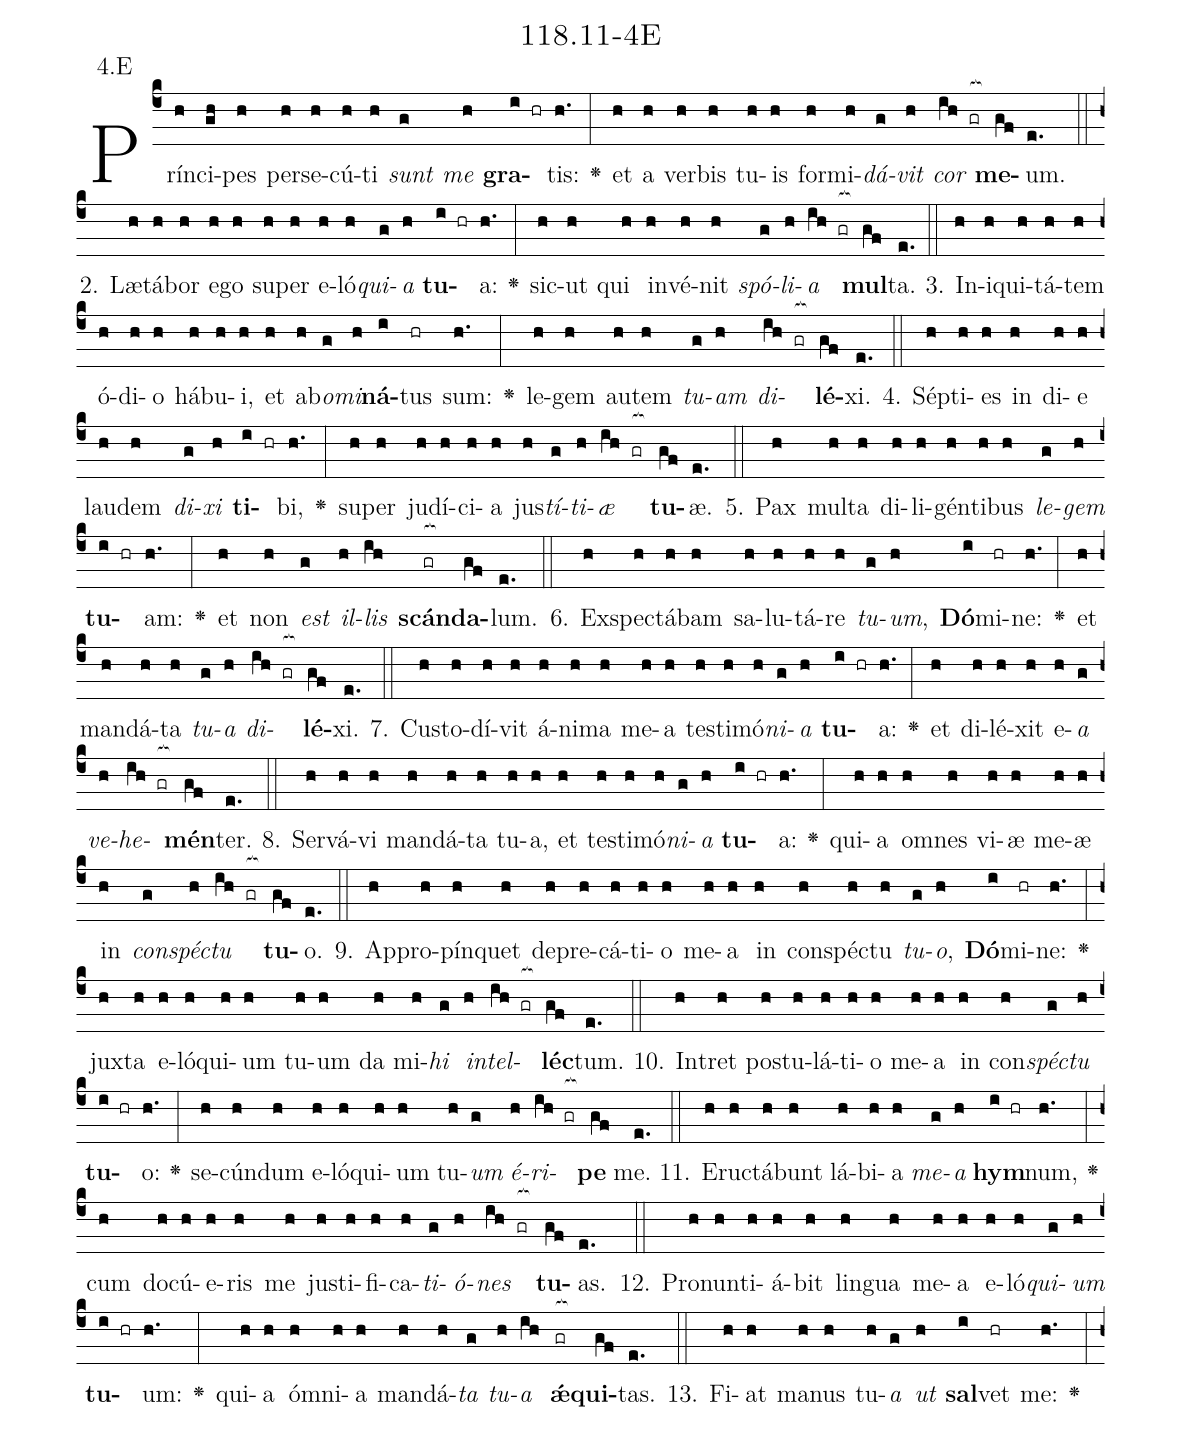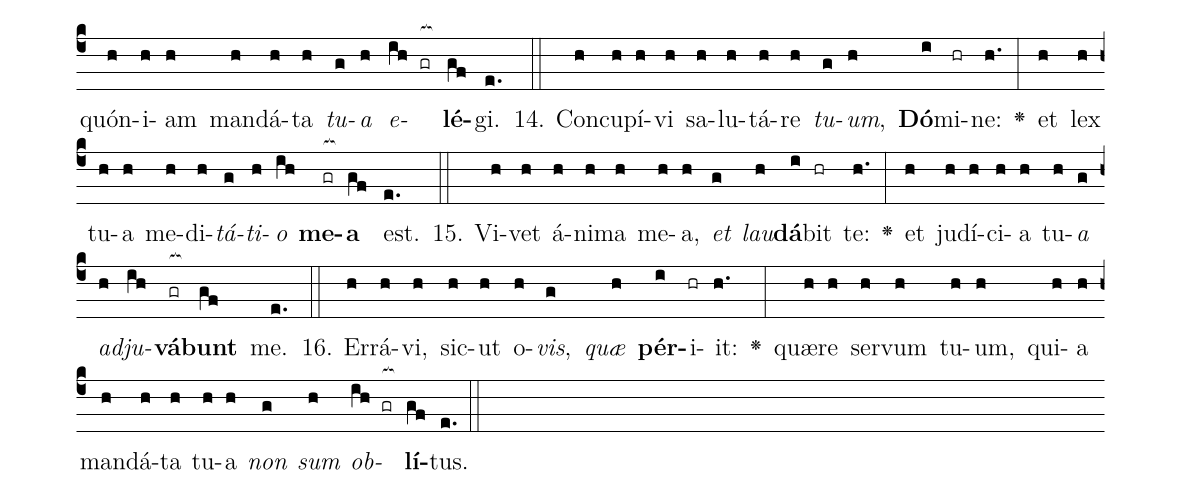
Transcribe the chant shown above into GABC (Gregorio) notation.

name: 118.11-4E;
annotation: 4.E;
%%
(c4)Prín(h)ci(gh)pes(h) per(h)se(h)cú(h)ti(h) <i>sunt</i>(g) <i>me</i>(h) <b>gra</b>(i hr)tis:(h.) <v>\greheightstar</v>(:) et(h) a(h) ver(h)bis(h) tu(h)is(h) for(h)mi(h)<i>dá</i>(g)<i>vit</i>(h) <i>cor</i>(ih gr[ocb:1{]) <b>me</b>(gf[ocb:0}])um.(e.) (::)
2. Læ(h)tá(h)bor(h) e(h)go(h) su(h)per(h) e(h)ló(h)<i>qui</i>(g)<i>a</i>(h) <b>tu</b>(i hr)a:(h.) <v>\greheightstar</v>(:) sic(h)ut(h) qui(h) in(h)vé(h)nit(h) <i>spó</i>(g)<i>li</i>(h)<i>a</i>(ih gr[ocb:1{]) <b>mul</b>(gf[ocb:0}])ta.(e.) (::)
3. In(h)i(h)qui(h)tá(h)tem(h) ó(h)di(h)o(h) há(h)bu(h)i,(h) et(h) ab(h)<i>o</i>(g)<i>mi</i>(h)<b>ná</b>(i)tus(hr) sum:(h.) <v>\greheightstar</v>(:) le(h)gem(h) au(h)tem(h) <i>tu</i>(g)<i>am</i>(h) <i>di</i>(ih gr[ocb:1{])<b>lé</b>(gf[ocb:0}])xi.(e.) (::)
4. Sép(h)ti(h)es(h) in(h) di(h)e(h) lau(h)dem(h) <i>di</i>(g)<i>xi</i>(h) <b>ti</b>(i hr)bi,(h.) <v>\greheightstar</v>(:) su(h)per(h) ju(h)dí(h)ci(h)a(h) jus(h)<i>tí</i>(g)<i>ti</i>(h)<i>æ</i>(ih gr[ocb:1{]) <b>tu</b>(gf[ocb:0}])æ.(e.) (::)
5. Pax(h) mul(h)ta(h) di(h)li(h)gén(h)ti(h)bus(h) <i>le</i>(g)<i>gem</i>(h) <b>tu</b>(i hr)am:(h.) <v>\greheightstar</v>(:) et(h) non(h) <i>est</i>(g) <i>il</i>(h)<i>lis</i>(ih) <b>scán</b>(gr[ocb:1{])<b>da</b>(gf[ocb:0}])lum.(e.) (::)
6. Ex(h)spec(h)tá(h)bam(h) sa(h)lu(h)tá(h)re(h) <i>tu</i>(g)<i>um</i>,(h) <b>Dó</b>(i)mi(hr)ne:(h.) <v>\greheightstar</v>(:) et(h) man(h)dá(h)ta(h) <i>tu</i>(g)<i>a</i>(h) <i>di</i>(ih gr[ocb:1{])<b>lé</b>(gf[ocb:0}])xi.(e.) (::)
7. Cus(h)to(h)dí(h)vit(h) á(h)ni(h)ma(h) me(h)a(h) tes(h)ti(h)mó(h)<i>ni</i>(g)<i>a</i>(h) <b>tu</b>(i hr)a:(h.) <v>\greheightstar</v>(:) et(h) di(h)lé(h)xit(h) e(h)<i>a</i>(g) <i>ve</i>(h)<i>he</i>(ih gr[ocb:1{])<b>mén</b>(gf[ocb:0}])ter.(e.) (::)
8. Ser(h)vá(h)vi(h) man(h)dá(h)ta(h) tu(h)a,(h) et(h) tes(h)ti(h)mó(h)<i>ni</i>(g)<i>a</i>(h) <b>tu</b>(i hr)a:(h.) <v>\greheightstar</v>(:) qui(h)a(h) om(h)nes(h) vi(h)æ(h) me(h)æ(h) in(h) <i>con</i>(g)<i>spéc</i>(h)<i>tu</i>(ih gr[ocb:1{]) <b>tu</b>(gf[ocb:0}])o.(e.) (::)
9. Ap(h)pro(h)pín(h)quet(h) de(h)pre(h)cá(h)ti(h)o(h) me(h)a(h) in(h) con(h)spéc(h)tu(h) <i>tu</i>(g)<i>o</i>,(h) <b>Dó</b>(i)mi(hr)ne:(h.) <v>\greheightstar</v>(:) jux(h)ta(h) e(h)ló(h)qui(h)um(h) tu(h)um(h) da(h) mi(h)<i>hi</i>(g) <i>in</i>(h)<i>tel</i>(ih gr[ocb:1{])<b>léc</b>(gf[ocb:0}])tum.(e.) (::)
10. In(h)tret(h) pos(h)tu(h)lá(h)ti(h)o(h) me(h)a(h) in(h) con(h)<i>spéc</i>(g)<i>tu</i>(h) <b>tu</b>(i hr)o:(h.) <v>\greheightstar</v>(:) se(h)cún(h)dum(h) e(h)ló(h)qui(h)um(h) tu(h)<i>um</i>(g) <i>é</i>(h)<i>ri</i>(ih gr[ocb:1{])<b>pe</b>(gf[ocb:0}]) me.(e.) (::)
11. E(h)ruc(h)tá(h)bunt(h) lá(h)bi(h)a(h) <i>me</i>(g)<i>a</i>(h) <b>hym</b>(i hr)num,(h.) <v>\greheightstar</v>(:) cum(h) do(h)cú(h)e(h)ris(h) me(h) jus(h)ti(h)fi(h)ca(h)<i>ti</i>(g)<i>ó</i>(h)<i>nes</i>(ih gr[ocb:1{]) <b>tu</b>(gf[ocb:0}])as.(e.) (::)
12. Pro(h)nun(h)ti(h)á(h)bit(h) lin(h)gua(h) me(h)a(h) e(h)ló(h)<i>qui</i>(g)<i>um</i>(h) <b>tu</b>(i hr)um:(h.) <v>\greheightstar</v>(:) qui(h)a(h) óm(h)ni(h)a(h) man(h)dá(h)<i>ta</i>(g) <i>tu</i>(h)<i>a</i>(ih) <b>ǽ</b>(gr[ocb:1{])<b>qui</b>(gf[ocb:0}])tas.(e.) (::)
13. Fi(h)at(h) ma(h)nus(h) tu(h)<i>a</i>(g) <i>ut</i>(h) <b>sal</b>(i)vet(hr) me:(h.) <v>\greheightstar</v>(:) quón(h)i(h)am(h) man(h)dá(h)ta(h) <i>tu</i>(g)<i>a</i>(h) <i>e</i>(ih gr[ocb:1{])<b>lé</b>(gf[ocb:0}])gi.(e.) (::)
14. Con(h)cu(h)pí(h)vi(h) sa(h)lu(h)tá(h)re(h) <i>tu</i>(g)<i>um</i>,(h) <b>Dó</b>(i)mi(hr)ne:(h.) <v>\greheightstar</v>(:) et(h) lex(h) tu(h)a(h) me(h)di(h)<i>tá</i>(g)<i>ti</i>(h)<i>o</i>(ih) <b>me</b>(gr[ocb:1{])<b>a</b>(gf[ocb:0}]) est.(e.) (::)
15. Vi(h)vet(h) á(h)ni(h)ma(h) me(h)a,(h) <i>et</i>(g) <i>lau</i>(h)<b>dá</b>(i)bit(hr) te:(h.) <v>\greheightstar</v>(:) et(h) ju(h)dí(h)ci(h)a(h) tu(h)<i>a</i>(g) <i>ad</i>(h)<i>ju</i>(ih)<b>vá</b>(gr[ocb:1{])<b>bunt</b>(gf[ocb:0}]) me.(e.) (::)
16. Er(h)rá(h)vi,(h) sic(h)ut(h) o(h)<i>vis</i>,(g) <i>quæ</i>(h) <b>pér</b>(i)i(hr)it:(h.) <v>\greheightstar</v>(:) quæ(h)re(h) ser(h)vum(h) tu(h)um,(h) qui(h)a(h) man(h)dá(h)ta(h) tu(h)a(h) <i>non</i>(g) <i>sum</i>(h) <i>ob</i>(ih gr[ocb:1{])<b>lí</b>(gf[ocb:0}])tus.(e.) (::)
